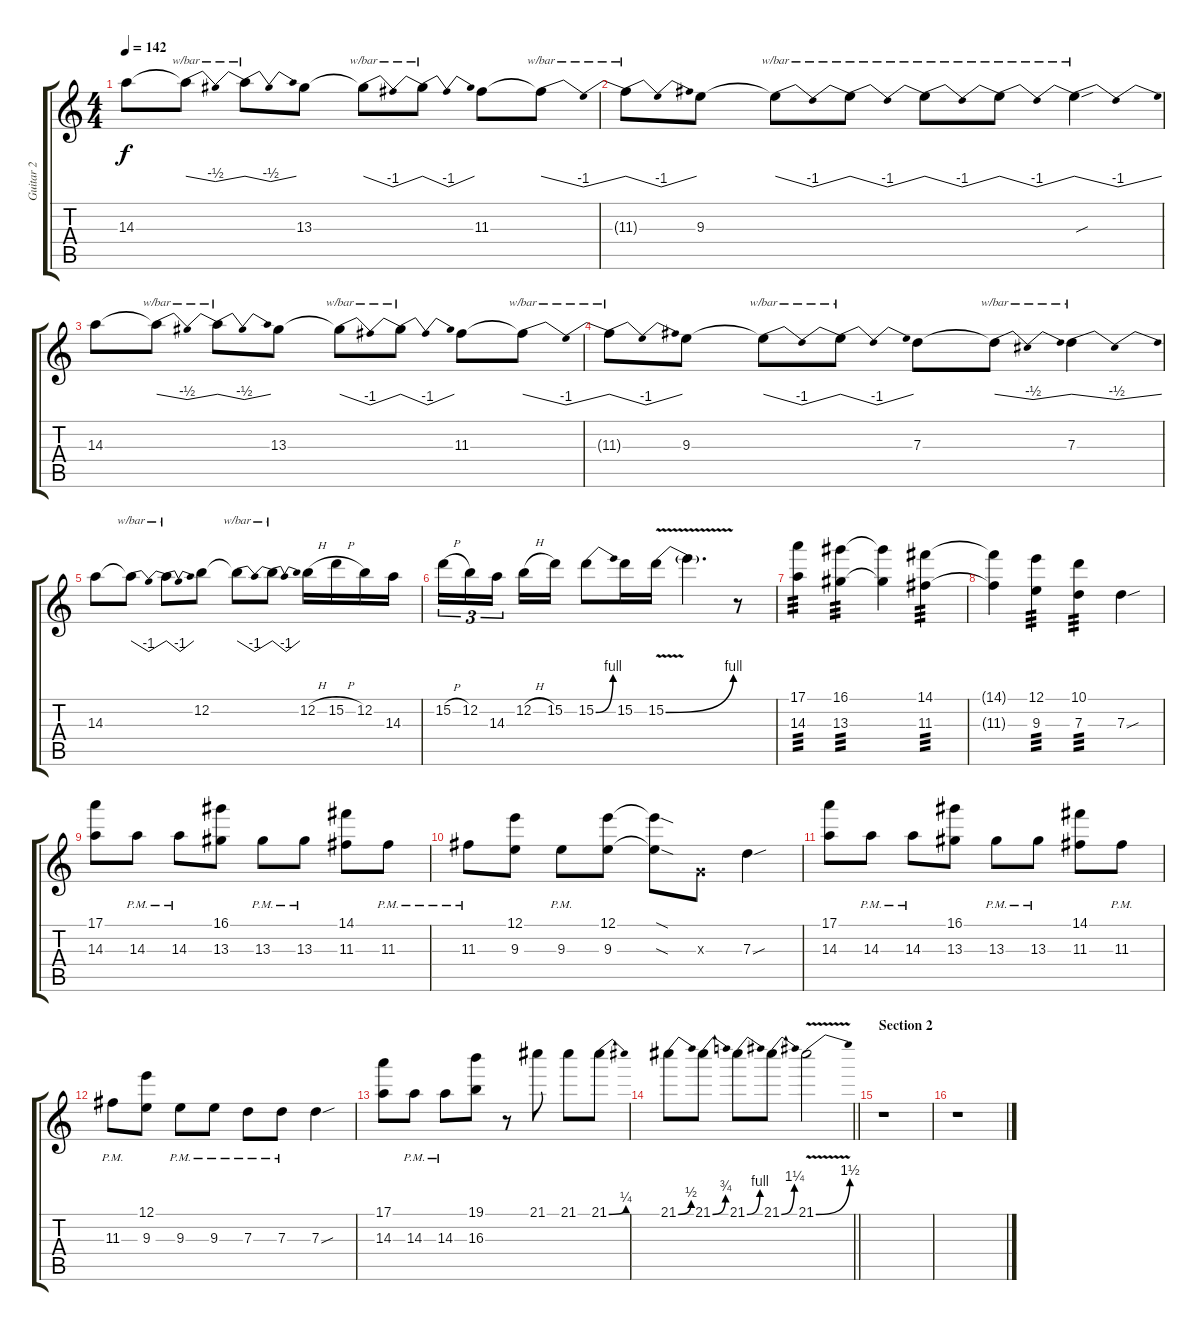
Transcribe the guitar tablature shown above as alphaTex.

\track ("Guitar 2" "Guitar 2") {instrument distortionguitar}
\staff {score tabs}
\tuning (E4 B3 G3 D3 A2 E2) {hide}
\ts (4 4)
\tempo 142
\clef g2
\ks c
14.3.8{dy f} 14.3{t}.8{tbe (dip default 0 0 30 -2 60 0)} 14.3{t}.8{tbe (dip default 0 0 30 -2 60 0)} 13.3.8 13.3{t}.8{tbe (dip default 0 0 30 -4 60 0)} 13.3{t}.8{tbe (dip default 0 0 30 -4 60 0)} 11.3.8 11.3{t}.8{tbe (dip default 0 0 30 -4 60 0)} |
11.3{t}.8{tbe (dip default 0 0 30 -4 60 0)} 9.3.8 9.3{t}.8{tbe (dip default 0 0 30 -4 60 0)} 9.3{t}.8{tbe (dip default 0 0 30 -4 60 0)} 9.3{t}.8{tbe (dip default 0 0 30 -4 60 0)} 9.3{t}.8{tbe (dip default 0 0 30 -4 60 0)} 9.3{sou t}.4{tbe (dip default 0 0 30 -4 60 0)} |
14.3.8 14.3{t}.8{tbe (dip default 0 0 30 -2 60 0)} 14.3{t}.8{tbe (dip default 0 0 30 -2 60 0)} 13.3.8 13.3{t}.8{tbe (dip default 0 0 30 -4 60 0)} 13.3{t}.8{tbe (dip default 0 0 30 -4 60 0)} 11.3.8 11.3{t}.8{tbe (dip default 0 0 30 -4 60 0)} |
11.3{t}.8{tbe (dip default 0 0 30 -4 60 0)} 9.3.8 9.3{t}.8{tbe (dip default 0 0 30 -4 60 0)} 9.3{t}.8{tbe (dip default 0 0 30 -4 60 0)} 7.3.8 7.3{t}.8{tbe (dip default 0 0 30 -2 60 0)} 7.3.4{tbe (dip default 0 0 30 -2 60 0)} |
14.3.8 14.3{t}.8{tbe (dip default 0 0 30 -4 60 0)} 14.3{t}.8{tbe (dip default 0 0 30 -4 60 0)} 12.2.8 12.2{t}.8{tbe (dip default 0 0 30 -4 60 0)} 12.2{t}.8{tbe (dip default 0 0 30 -4 60 0)} 12.2{h}.16 15.2{h}.16 12.2.16 14.3.16 |
15.2{h}.16{tu (3 2)} 12.2.16{tu (3 2)} 14.3.16{tu (3 2) beam splitsecondary} 12.2{h}.16 15.2.16 15.2{be (bend 0 0 60 4)}.8 15.2.16 15.2{be (bend 0 0 60 4) v}.16 15.2{t}.4{d} r.8 |
(17.1 14.3).4{tp 3} (16.1 13.3).4{tp 3} (16.1{t} 13.3{t}).4 (14.1 11.3).4{tp 3} |
(14.1{t} 11.3{t}).4 (12.1 9.3).4{tp 3} (10.1 7.3).4{tp 3} 7.3{sou}.4 |
(17.1 14.3).8 14.3{pm}.8 14.3{pm}.8 (16.1 13.3).8 13.3{pm}.8 13.3{pm}.8 (14.1 11.3).8 11.3{pm}.8 |
11.3{pm}.8 (12.1 9.3).8 9.3{pm}.8 (12.1 9.3).8 (12.1{sod t} 9.3{sod t}).8 0.3{x}.8 7.3{sou}.4 |
(17.1 14.3).8 14.3{pm}.8 14.3{pm}.8 (16.1 13.3).8 13.3{pm}.8 13.3{pm}.8 (14.1 11.3).8 11.3{pm}.8 |
11.3{pm}.8 (12.1 9.3).8 9.3{pm}.8 9.3{pm}.8 7.3{pm}.8 7.3{pm}.8 7.3{sou}.4 |
(17.1 14.3).8 14.3{pm}.8 14.3{pm}.8 (19.1 16.3).8 r.8 21.1.8 21.1.8 21.1{be (bend 0 0 60 1)}.8 |
\barLineRight lightlight
21.1{be (bend 0 0 60 2)}.8 21.1{be (bend 0 0 60 3)}.8 21.1{be (bend 0 0 60 4)}.8 21.1{be (bend 0 0 60 5)}.8 21.1{be (bend 0 0 60 6) v}.2 |
\section ("" "Section 2")
r.1 |
r.1
